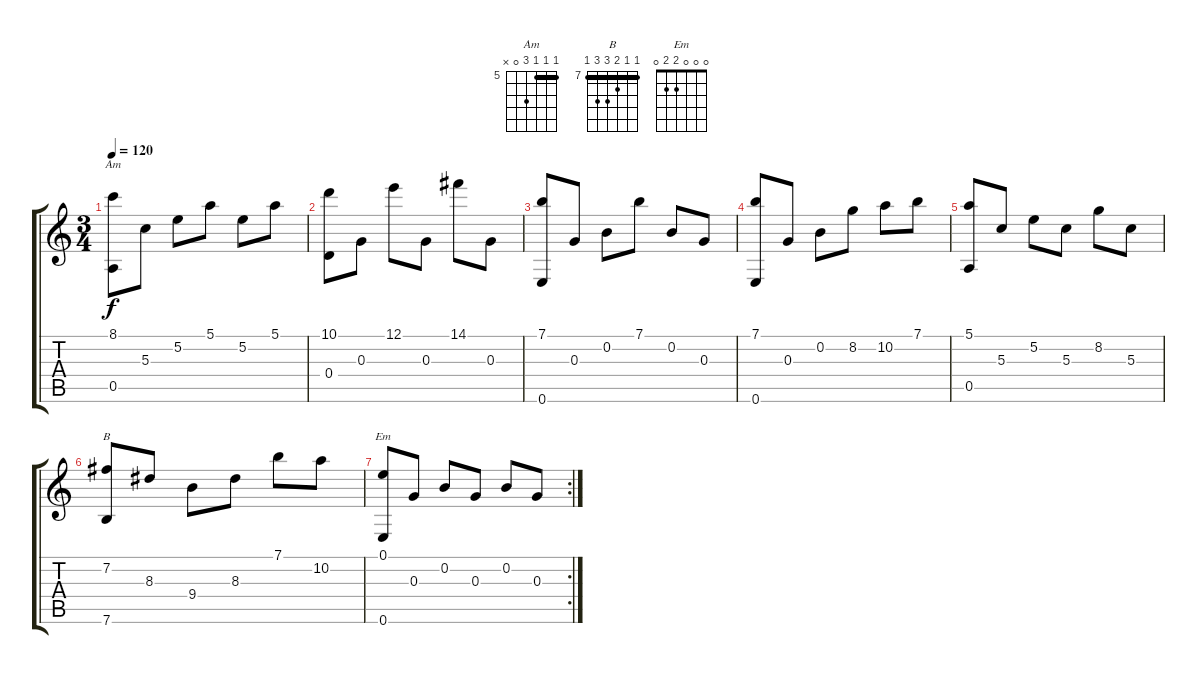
\track "" {instrument acousticguitarnylon}
\staff {score tabs}
\tuning (E4 B3 G3 D3 A2 E2) {hide}
\chord ("Am" 5 5 5 7 0 x) {firstfret 5 barre 5}
\chord ("B" 7 7 8 9 9 7) {firstfret 7 barre 7}
\chord ("Em" 0 0 0 2 2 0)
\ts (3 4)
\tempo 120
\clef g2
\ks c
(8.1 0.5).8{ch "Am" dy f} 5.3.8 5.2.8 5.1.8 5.2.8 5.1.8 |
(10.1 0.4).8 0.3.8 12.1.8 0.3.8 14.1.8 0.3.8 |
(7.1 0.6).8 0.3.8 0.2.8 7.1.8 0.2.8 0.3.8 |
(7.1 0.6).8 0.3.8 0.2.8 8.2.8 10.2.8 7.1.8 |
(5.1 0.5).8 5.3.8 5.2.8 5.3.8 8.2.8 5.3.8 |
(7.2 7.6).8{ch "B"} 8.3.8 9.4.8 8.3.8 7.1.8 10.2.8 |
\rc 2
(0.1 0.6).8{ch "Em"} 0.3.8 0.2.8 0.3.8 0.2.8 0.3.8
